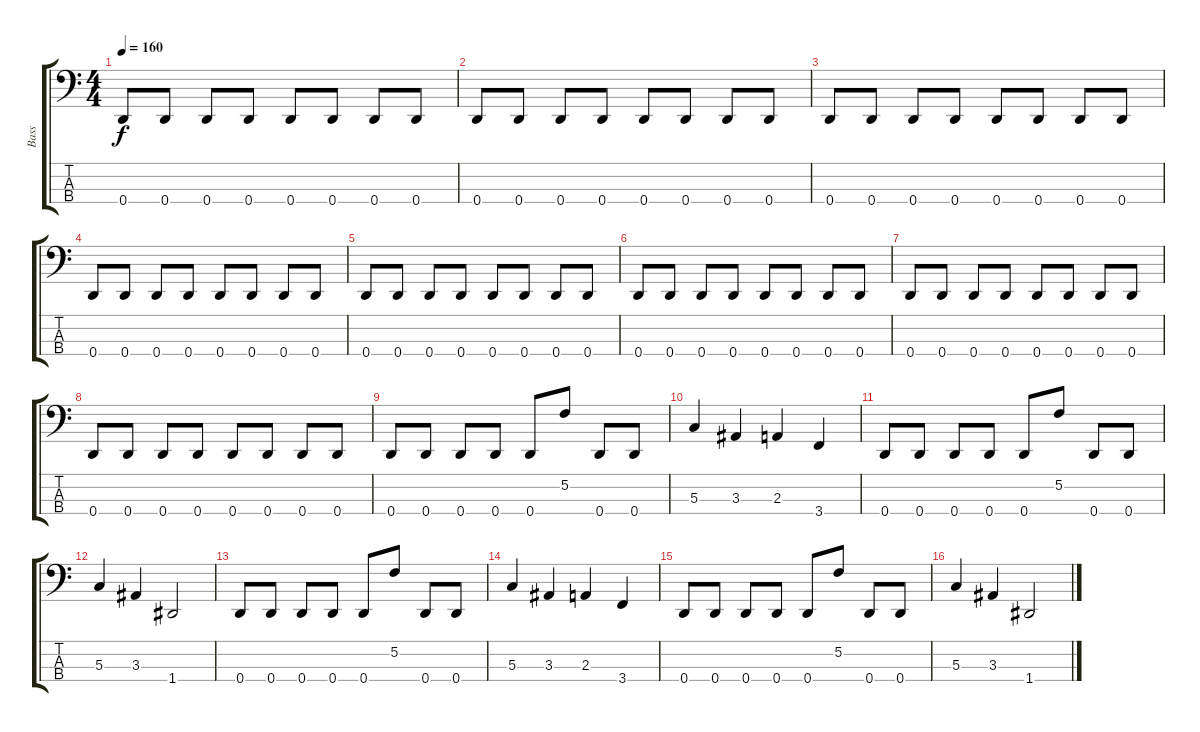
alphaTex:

\track ("Bass" "Bass") {instrument electricbassfinger}
\staff {score tabs}
\tuning (F2 C2 G1 D1) {hide}
\ts (4 4)
\tempo 160
\clef f4
\ks c
0.4.8{dy f} 0.4.8 0.4.8 0.4.8 0.4.8 0.4.8 0.4.8 0.4.8 |
0.4.8 0.4.8 0.4.8 0.4.8 0.4.8 0.4.8 0.4.8 0.4.8 |
0.4.8 0.4.8 0.4.8 0.4.8 0.4.8 0.4.8 0.4.8 0.4.8 |
0.4.8 0.4.8 0.4.8 0.4.8 0.4.8 0.4.8 0.4.8 0.4.8 |
0.4.8 0.4.8 0.4.8 0.4.8 0.4.8 0.4.8 0.4.8 0.4.8 |
0.4.8 0.4.8 0.4.8 0.4.8 0.4.8 0.4.8 0.4.8 0.4.8 |
0.4.8 0.4.8 0.4.8 0.4.8 0.4.8 0.4.8 0.4.8 0.4.8 |
0.4.8 0.4.8 0.4.8 0.4.8 0.4.8 0.4.8 0.4.8 0.4.8 |
0.4.8 0.4.8 0.4.8 0.4.8 0.4.8 5.2.8 0.4.8 0.4.8 |
5.3.4 3.3.4 2.3.4 3.4.4 |
0.4.8 0.4.8 0.4.8 0.4.8 0.4.8 5.2.8 0.4.8 0.4.8 |
5.3.4 3.3.4 1.4.2 |
0.4.8 0.4.8 0.4.8 0.4.8 0.4.8 5.2.8 0.4.8 0.4.8 |
5.3.4 3.3.4 2.3.4 3.4.4 |
0.4.8 0.4.8 0.4.8 0.4.8 0.4.8 5.2.8 0.4.8 0.4.8 |
5.3.4 3.3.4 1.4.2
